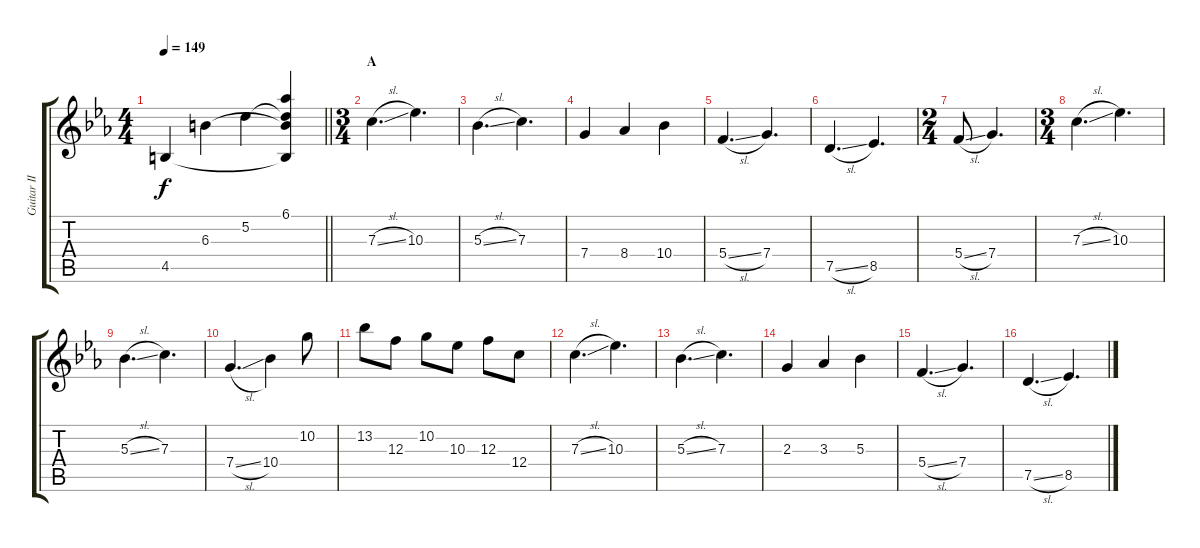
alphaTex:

\track ("Guitar II" "Guitar II") {instrument overdrivenguitar}
\staff {score tabs}
\tuning (D4 A3 F3 C3 G2 C2) {hide}
\ts (4 4)
\tempo 149
\clef g2
\barLineRight lightlight
\ks cminor
4.5.4{dy f} 6.3.4 5.2.4 (6.1 5.2{t} 6.3{t} 4.5{t}).4 |
\ts (3 4)
\section ("" "A")
7.3{sl}.4{d} 10.3.4{d} |
5.3{sl}.4{d} 7.3.4{d} |
7.4.4 8.4.4 10.4.4 |
5.4{sl}.4{d} 7.4.4{d} |
7.5{sl}.4{d} 8.5.4{d} |
\ts (2 4)
5.4{sl}.8 7.4.4{d} |
\ts (3 4)
7.3{sl}.4{d} 10.3.4{d} |
5.3{sl}.4{d} 7.3.4{d} |
7.4{sl}.4{d} 10.4.4 10.2.8 |
13.2.8 12.3.8 10.2.8 10.3.8 12.3.8 12.4.8 |
7.3{sl}.4{d} 10.3.4{d} |
5.3{sl}.4{d} 7.3.4{d} |
2.3.4 3.3.4 5.3.4 |
5.4{sl}.4{d} 7.4.4{d} |
7.5{sl}.4{d} 8.5.4{d}
